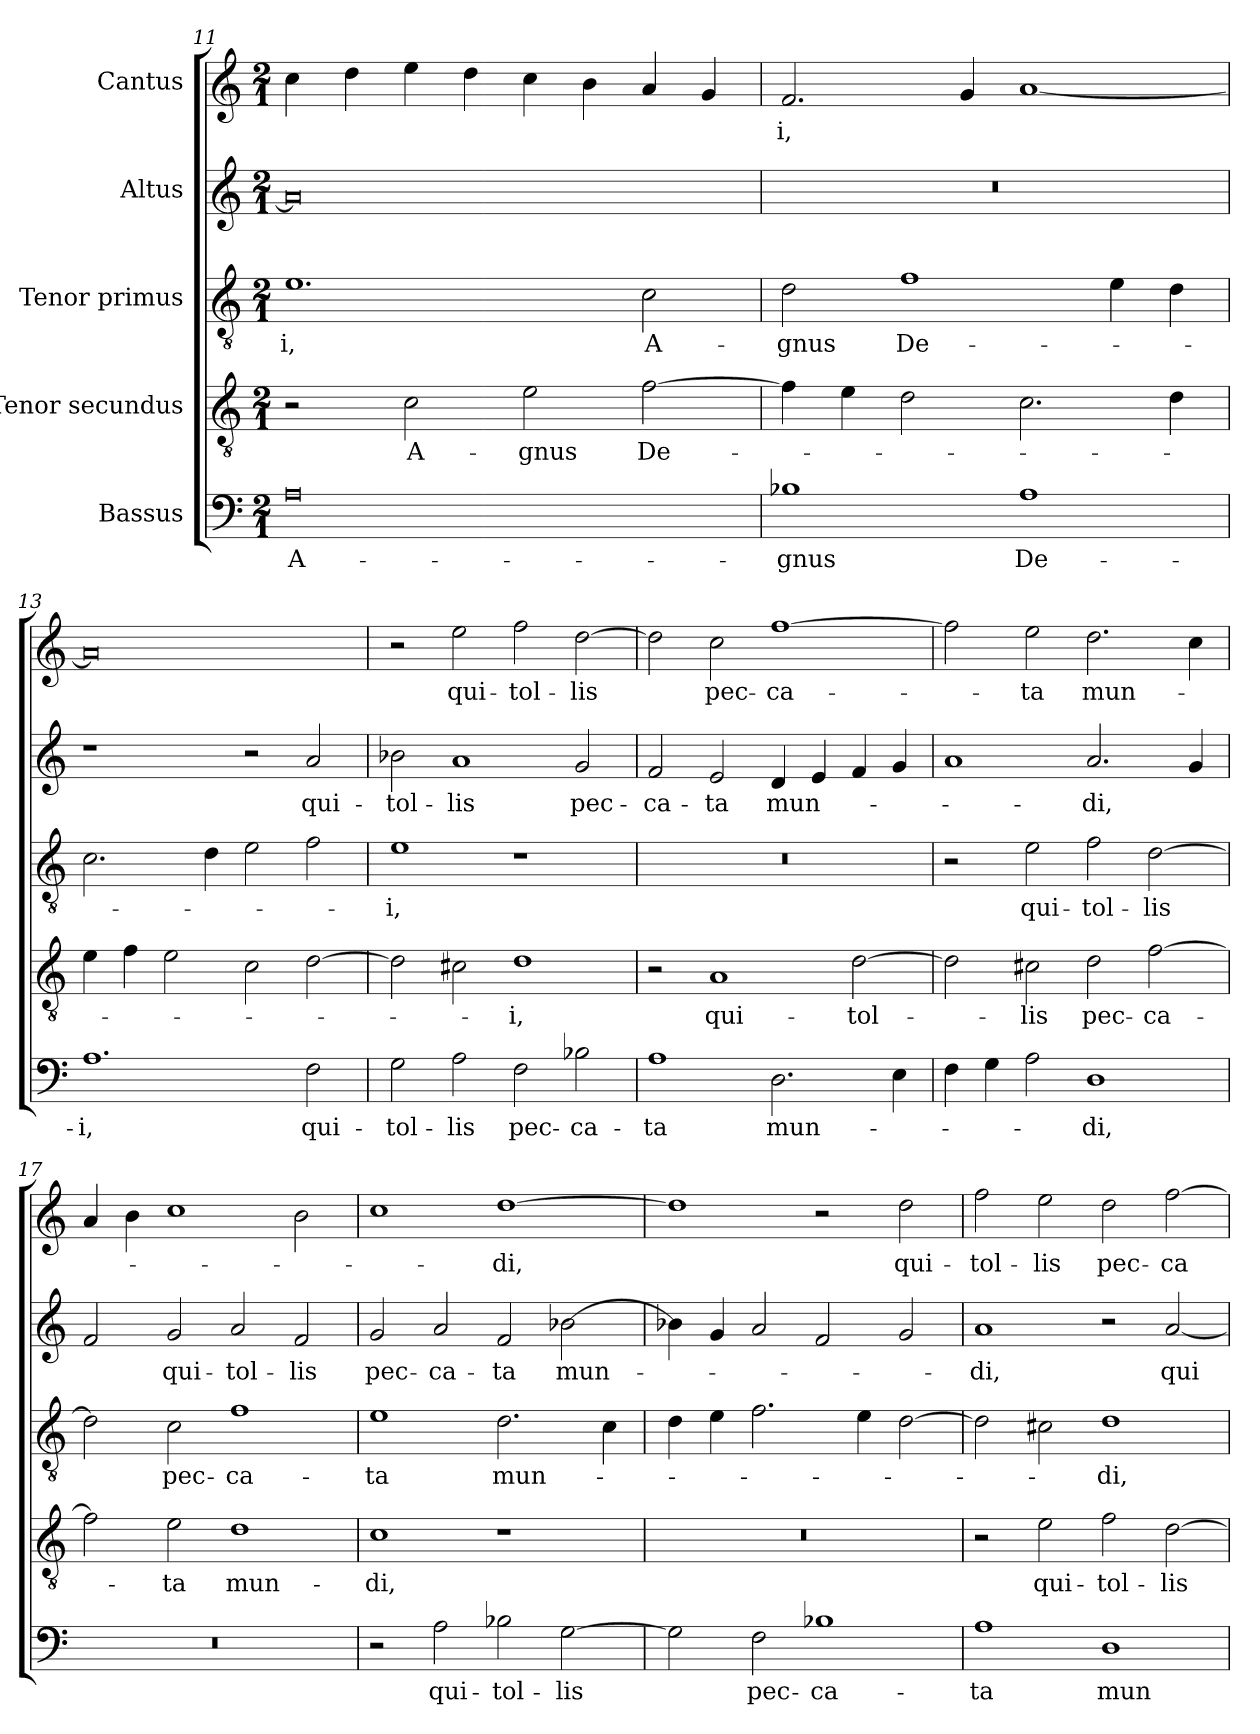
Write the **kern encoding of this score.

**kern	**text	**kern	**text	**kern	**text	**kern	**text	**kern	**text
*part5	*part5	*part4	*part4	*part3	*part3	*part2	*part2	*part1	*part1
*staff5	*staff5	*staff4	*staff4	*staff3	*staff3	*staff2	*staff2	*staff1	*staff1
*I"Bassus	*	*I"Tenor secundus	*	*I"Tenor primus	*	*I"Altus	*	*I"Cantus	*
*clefF4	*	*clefGv2	*	*clefGv2	*	*clefG2	*	*clefG2	*
*k[]	*	*k[]	*	*k[]	*	*k[]	*	*k[]	*
*M2/1	*	*M2/1	*	*M2/1	*	*M2/1	*	*M2/1	*
=11	=11	=11	=11	=11	=11	=11	=11	=11	=11
0A\	A-	2r	.	1.e\	-i,	0a/]	.	4cc\	.
.	.	.	.	.	.	.	.	4dd\	.
.	.	2c\	A-	.	.	.	.	4ee\	.
.	.	.	.	.	.	.	.	4dd\	.
.	.	2e\	-gnus	.	.	.	.	4cc\	.
.	.	.	.	.	.	.	.	4b\	.
.	.	[2f\	De-	2c\	A-	.	.	4a/	.
.	.	.	.	.	.	.	.	4g/	.
=12	=12	=12	=12	=12	=12	=12	=12	=12	=12
1B-X\	-gnus	4f\]	.	2d\	-gnus	0r	.	2.f/	-i,
.	.	4e\	.	.	.	.	.	.	.
.	.	2d\	.	1f\	De-	.	.	.	.
.	.	.	.	.	.	.	.	4g/	.
1A\	De-	2.c\	.	.	.	.	.	[1a/	.
.	.	.	.	4e\	.	.	.	.	.
.	.	4d\	.	4d\	.	.	.	.	.
=13	=13	=13	=13	=13	=13	=13	=13	=13	=13
1.A\	-i,	4e\	.	2.c\	.	1r	.	0a/]	.
.	.	4f\	.	.	.	.	.	.	.
.	.	2e\	.	.	.	.	.	.	.
.	.	.	.	4d\	.	.	.	.	.
.	.	2c\	.	2e\	.	2r	.	.	.
2F\	qui-	[2d\	.	2f\	.	2a/	qui-	.	.
=14	=14	=14	=14	=14	=14	=14	=14	=14	=14
2G\	tol-	2d\]	.	1e\	-i,	2b-X\	tol-	2r	.
2A\	-lis	2c#X\	.	.	.	1a/	-lis	2ee\	qui-
2F\	pec-	1d\	-i,	1r	.	.	.	2ff\	tol-
2B-X\	-ca-	.	.	.	.	2g/	pec-	[2dd\	-lis
=15	=15	=15	=15	=15	=15	=15	=15	=15	=15
1A\	-ta	2r	.	0r	.	2f/	-ca-	2dd\]	.
.	.	1A/	qui-	.	.	2e/	-ta	2cc\	pec-
2.D\	mun-	.	.	.	.	4d/	mun-	[1ff\	-ca-
.	.	.	.	.	.	4e/	.	.	.
.	.	[2d\	tol-	.	.	4f/	.	.	.
4E\	.	.	.	.	.	4g/	.	.	.
=16	=16	=16	=16	=16	=16	=16	=16	=16	=16
4F\	.	2d\]	.	2r	.	1a/	.	2ff\]	.
4G\	.	.	.	.	.	.	.	.	.
2A\	.	2c#X\	-lis	2e\	qui-	.	.	2ee\	-ta
1D\	-di,	2d\	pec-	2f\	tol-	2.a/	-di,	2.dd\	mun-
.	.	[2f\	-ca-	[2d\	-lis	.	.	.	.
.	.	.	.	.	.	4g/	.	4cc\	.
=17	=17	=17	=17	=17	=17	=17	=17	=17	=17
0r	.	2f\]	.	2d\]	.	2f/	.	4a/	.
.	.	.	.	.	.	.	.	4b\	.
.	.	2e\	-ta	2c\	pec-	2g/	qui-	1cc\	.
.	.	1d\	mun-	1f\	-ca-	2a/	tol-	.	.
.	.	.	.	.	.	2f/	-lis	2b\	.
=18	=18	=18	=18	=18	=18	=18	=18	=18	=18
2r	.	1c\	-di,	1e\	-ta	2g/	pec-	1cc\	.
2A\	qui-	.	.	.	.	2a/	-ca-	.	.
2B-X\	tol-	1r	.	2.d\	mun-	2f/	-ta	[1dd\	-di,
[2G\	-lis	.	.	.	.	[2b-X\	mun-	.	.
.	.	.	.	4c\	.	.	.	.	.
=19	=19	=19	=19	=19	=19	=19	=19	=19	=19
2G\]	.	0r	.	4d\	.	4b-X\]	.	1dd\]	.
.	.	.	.	4e\	.	4g/	.	.	.
2F\	pec-	.	.	2.f\	.	2a/	.	.	.
1B-X\	-ca-	.	.	.	.	2f/	.	2r	.
.	.	.	.	4e\	.	.	.	.	.
.	.	.	.	[2d\	.	2g/	.	2dd\	qui-
=20	=20	=20	=20	=20	=20	=20	=20	=20	=20
1A\	-ta	2r	.	2d\]	.	1a/	-di,	2ff\	tol-
.	.	2e\	qui-	2c#X\	.	.	.	2ee\	-lis
1D\	mun-	2f\	tol-	1d\	-di,	2r	.	2dd\	pec-
.	.	[2d\	-lis	.	.	[2a/	qui-	[2ff\	-ca-
=	=	=	=	=	=	=	=	=	=
*-	*-	*-	*-	*-	*-	*-	*-	*-	*-
